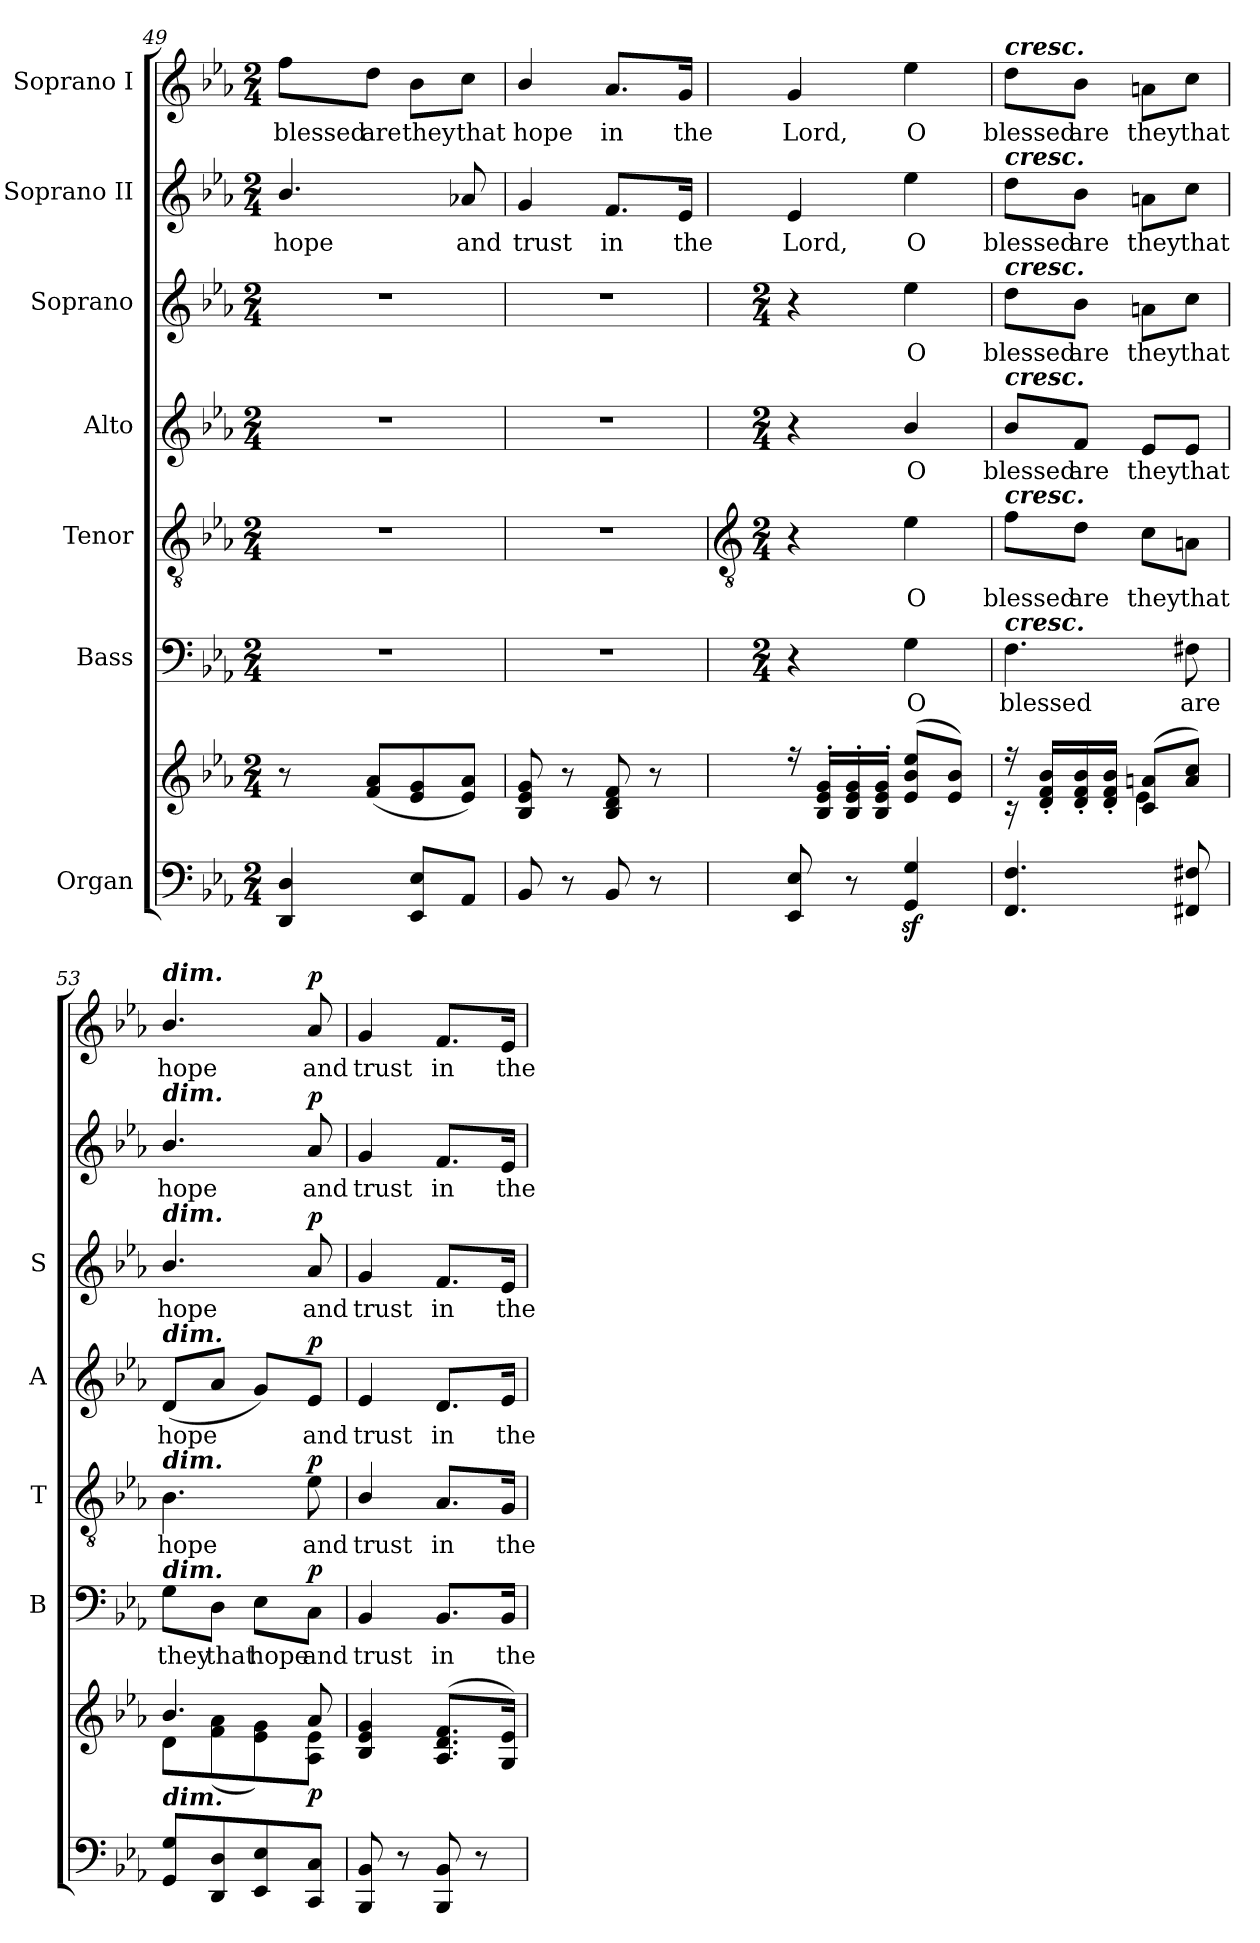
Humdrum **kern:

**kern	**kern	**dynam	**kern	**text	**dynam	**kern	**text	**dynam	**kern	**text	**dynam	**kern	**text	**dynam	**kern	**text	**dynam	**kern	**text	**dynam
*part7	*part7	*part7	*part6	*part6	*part6	*part5	*part5	*part5	*part4	*part4	*part4	*part3	*part3	*part3	*part2	*part2	*part2	*part1	*part1	*part1
*staff8	*staff7	*staff7/8	*staff6	*staff6	*staff6	*staff5	*staff5	*staff5	*staff4	*staff4	*staff4	*staff3	*staff3	*staff3	*staff2	*staff2	*staff2	*staff1	*staff1	*staff1
*I"Organ	*	*	*I"Bass	*	*	*I"Tenor	*	*	*I"Alto	*	*	*I"Soprano	*	*	*I"Soprano II	*	*	*I"Soprano I	*	*
*	*	*	*I'B	*	*	*I'T	*	*	*I'A	*	*	*I'S	*	*	*	*	*	*	*	*
*clefF4	*clefG2	*	*clefF4	*	*	*clefGv2	*	*	*clefG2	*	*	*clefG2	*	*	*clefG2	*	*	*clefG2	*	*
*k[b-e-a-]	*k[b-e-a-]	*	*k[b-e-a-]	*	*	*k[b-e-a-]	*	*	*k[b-e-a-]	*	*	*k[b-e-a-]	*	*	*k[b-e-a-]	*	*	*k[b-e-a-]	*	*
*E-:	*E-:	*	*E-:	*	*	*E-:	*	*	*E-:	*	*	*E-:	*	*	*E-:	*	*	*E-:	*	*
*M2/4	*M2/4	*	*M2/4	*	*	*M2/4	*	*	*M2/4	*	*	*M2/4	*	*	*M2/4	*	*	*M2/4	*	*
=49	=49	=49	=49	=49	=49	=49	=49	=49	=49	=49	=49	=49	=49	=49	=49	=49	=49	=49	=49	=49
!	!	!	!	!	!	!	!	!	!	!	!	!	!	!	!	!LO:LY:b	!	!	!LO:LY:b	!
4DD/ 4D/	8r	.	2r	.	.	2r	.	.	2r	.	.	2r	.	.	4.b-/	hope	.	8ff\L	blessed	.
!	!	!	!	!	!	!	!	!	!	!	!	!	!	!	!	!	!	!	!LO:LY:b	!
.	(<8f/ 8a-i/L	.	.	.	.	.	.	.	.	.	.	.	.	.	.	.	.	8dd\J	are	.
!	!	!	!	!	!	!	!	!	!	!	!	!	!	!	!	!	!	!	!LO:LY:b	!
8EE-/ 8E-/L	8e-/ 8g/	.	.	.	.	.	.	.	.	.	.	.	.	.	.	.	.	8b-\L	they	.
!	!	!	!	!	!	!	!	!	!	!	!	!	!	!	!	!LO:LY:b	!	!	!LO:LY:b	!
8AA-/J	8e-/ 8a-/J)	.	.	.	.	.	.	.	.	.	.	.	.	.	8a-X/	and	.	8cc\J	that	.
=50	=50	=50	=50	=50	=50	=50	=50	=50	=50	=50	=50	=50	=50	=50	=50	=50	=50	=50	=50	=50
!	!	!	!	!	!	!	!	!	!	!	!	!	!	!	!	!LO:LY:b	!	!	!LO:LY:b	!
8BB-/	8B-/ 8e-/ 8g/	.	2r	.	.	2r	.	.	2r	.	.	2r	.	.	4g/	trust	.	4b-/	hope	.
8r	8r	.	.	.	.	.	.	.	.	.	.	.	.	.	.	.	.	.	.	.
!	!	!	!	!	!	!	!	!	!	!	!	!	!	!	!	!LO:LY:b	!	!	!LO:LY:b	!
8BB-/	8B-/ 8d/ 8f/	.	.	.	.	.	.	.	.	.	.	.	.	.	8.f/L	in	.	8.a-/L	in	.
8r	8r	.	.	.	.	.	.	.	.	.	.	.	.	.	.	.	.	.	.	.
!	!	!	!	!	!	!	!	!	!	!	!	!	!	!	!	!LO:LY:b	!	!	!LO:LY:b	!
.	.	.	.	.	.	.	.	.	.	.	.	.	.	.	16e-/Jk	the	.	16g/Jk	the	.
!!LO:PB:g=z
=51	=51	=51	=51	=51	=51	=51	=51	=51	=51	=51	=51	=51	=51	=51	=51	=51	=51	=51	=51	=51
*	*	*	*	*	*	*clefGv2	*	*	*	*	*	*	*	*	*	*	*	*	*	*
*	*	*	*M2/4	*	*	*M2/4	*	*	*M2/4	*	*	*M2/4	*	*	*	*	*	*	*	*
*	*^	*	*	*	*	*	*	*	*	*	*	*	*	*	*	*	*	*	*	*
!	!	!	!	!	!	!	!	!	!	!	!	!	!	!	!	!	!LO:LY:b	!	!	!LO:LY:b	!
8EE-/ 8E-/	16r	2ryy	.	4r	.	.	4r	.	.	4r	.	.	4r	.	.	4e-/	Lord,	.	4g/	Lord,	.
.	16B-/' 16e-/' 16g/'LL	.	.	.	.	.	.	.	.	.	.	.	.	.	.	.	.	.	.	.	.
8r	16B-/' 16e-/' 16g/'	.	.	.	.	.	.	.	.	.	.	.	.	.	.	.	.	.	.	.	.
.	16B-/' 16e-/' 16g/'JJ	.	.	.	.	.	.	.	.	.	.	.	.	.	.	.	.	.	.	.	.
!	!	!	!	!	!LO:LY:b	!	!	!LO:LY:b	!	!	!LO:LY:b	!	!	!LO:LY:b	!	!	!LO:LY:b	!	!	!LO:LY:b	!
4GG/z< 4G/z<	(>8e-/ 8b-/ 8ee-/L	.	.	4G\	O	.	4e-\	O	.	4b-/	O	.	4ee-\	O	.	4ee-\	O	.	4ee-\	O	.
.	8e-/ 8b-/J)	.	.	.	.	.	.	.	.	.	.	.	.	.	.	.	.	.	.	.	.
=52	=52	=52	=52	=52	=52	=52	=52	=52	=52	=52	=52	=52	=52	=52	=52	=52	=52	=52	=52	=52	=52
!	!	!	!	!	!	!	!	!	!	!	!	!	!	!	!	!	!	!	!LO:TX:a:Bi:t=cresc.	!	!
!	!	!	!	!	!	!	!	!	!	!	!	!	!	!	!	!LO:TX:a:Bi:t=cresc.	!	!	!	!	!
!	!	!	!	!	!	!	!	!	!	!	!	!	!LO:TX:a:Bi:t=cresc.	!	!	!	!	!	!	!	!
!	!	!	!	!	!	!	!	!	!	!LO:TX:a:Bi:t=cresc.	!	!	!	!	!	!	!	!	!	!	!
!	!	!	!	!	!	!	!LO:TX:a:Bi:t=cresc.	!	!	!	!	!	!	!	!	!	!	!	!	!	!
!	!	!	!	!LO:TX:a:Bi:t=cresc.	!	!	!	!	!	!	!	!	!	!	!	!	!	!	!	!	!
!	!	!	!	!	!LO:LY:b	!	!	!LO:LY:b	!	!	!LO:LY:b	!	!	!LO:LY:b	!	!	!LO:LY:b	!	!	!LO:LY:b	!
4.FF/ 4.F/	16r	16r	.	4.F\	blessed	.	8f\L	blessed	.	8b-/L	blessed	.	8dd\L	blessed	.	8dd\L	blessed	.	8dd\L	blessed	.
.	16d/' 16f/' 16b-/'LL	8ryy	.	.	.	.	.	.	.	.	.	.	.	.	.	.	.	.	.	.	.
!	!	!	!	!	!	!	!	!LO:LY:b	!	!	!LO:LY:b	!	!	!LO:LY:b	!	!	!LO:LY:b	!	!	!LO:LY:b	!
.	16d/' 16f/' 16b-/'	.	.	.	.	.	8d\J	are	.	8f/J	are	.	8b-\J	are	.	8b-\J	are	.	8b-\J	are	.
.	16d/' 16f/' 16b-/'JJ	16ryy	.	.	.	.	.	.	.	.	.	.	.	.	.	.	.	.	.	.	.
!	!	!	!	!	!	!	!	!LO:LY:b	!	!	!LO:LY:b	!	!	!LO:LY:b	!	!	!LO:LY:b	!	!	!LO:LY:b	!
.	(>8c/ 8an/L	4e-\	.	.	.	.	8c\L	they	.	8e-/L	they	.	8an\L	they	.	8an\L	they	.	8an\L	they	.
!	!	!	!	!	!LO:LY:b	!	!	!LO:LY:b	!	!	!LO:LY:b	!	!	!LO:LY:b	!	!	!LO:LY:b	!	!	!LO:LY:b	!
8FF#X/ 8F#X/	8a/ 8cc/J)	.	.	8F#X\	are	.	8An\J	that	.	8e-/J	that	.	8cc\J	that	.	8cc\J	that	.	8cc\J	that	.
=53	=53	=53	=53	=53	=53	=53	=53	=53	=53	=53	=53	=53	=53	=53	=53	=53	=53	=53	=53	=53	=53
!	!	!	!	!	!	!	!	!	!	!	!	!	!	!	!	!	!	!	!LO:TX:a:Bi:t=dim.	!	!
!	!	!	!	!	!	!	!	!	!	!	!	!	!	!	!	!LO:TX:a:Bi:t=dim.	!	!	!	!	!
!	!	!	!	!	!	!	!	!	!	!	!	!	!LO:TX:a:Bi:t=dim.	!	!	!	!	!	!	!	!
!	!	!	!	!	!	!	!	!	!	!LO:TX:a:Bi:t=dim.	!	!	!	!	!	!	!	!	!	!	!
!	!	!	!	!	!	!	!LO:TX:a:Bi:t=dim.	!	!	!	!	!	!	!	!	!	!	!	!	!	!
!	!	!	!	!LO:TX:a:Bi:t=dim.	!	!	!	!	!	!	!	!	!	!	!	!	!	!	!	!	!
!LO:TX:a:Bi:t=dim.	!	!	!	!	!	!	!	!	!	!	!	!	!	!	!	!	!	!	!	!	!
!	!	!	!	!	!LO:LY:b	!	!	!LO:LY:b	!	!	!LO:LY:b	!	!	!LO:LY:b	!	!	!LO:LY:b	!	!	!LO:LY:b	!
8GG/ 8G/L	4.b-/	8d\L	.	8G\L	they	.	4.B-\	hope	.	(<8d/L	hope	.	4.b-/	hope	.	4.b-/	hope	.	4.b-/	hope	.
!	!	!	!	!	!LO:LY:b	!	!	!	!	!	!	!	!	!	!	!	!	!	!	!	!
8DD/ 8D/	.	(<8f\ 8a-i\	.	8D\J	that	.	.	.	.	8a-i/J	.	.	.	.	.	.	.	.	.	.	.
!	!	!	!	!	!LO:LY:b	!	!	!	!	!	!	!	!	!	!	!	!	!	!	!	!
8EE-/ 8E-/	.	8e-\ 8g\)	.	8E-\L	hope	.	.	.	.	8g/L)	.	.	.	.	.	.	.	.	.	.	.
!	!	!	!LO:DY:b	!	!LO:LY:b	!LO:DY:b	!	!LO:LY:b	!LO:DY:b	!	!LO:LY:b	!LO:DY:b	!	!LO:LY:b	!LO:DY:b	!	!LO:LY:b	!LO:DY:b	!	!LO:LY:b	!LO:DY:b
8CC/ 8C/J	8a-i/	8A-\ 8e-\J	p	8C\J	and	p	8e-\	and	p	8e-/J	and	p	8a-i/	and	p	8a-i/	and	p	8a-i/	and	p
=54	=54	=54	=54	=54	=54	=54	=54	=54	=54	=54	=54	=54	=54	=54	=54	=54	=54	=54	=54	=54	=54
!	!	!	!	!	!LO:LY:b	!	!	!LO:LY:b	!	!	!LO:LY:b	!	!	!LO:LY:b	!	!	!LO:LY:b	!	!	!LO:LY:b	!
8BBB-/ 8BB-/	4B-/ 4e-/ 4g/	2ryy	.	4BB-/	trust	.	4B-/	trust	.	4e-/	trust	.	4g/	trust	.	4g/	trust	.	4g/	trust	.
8r	.	.	.	.	.	.	.	.	.	.	.	.	.	.	.	.	.	.	.	.	.
!	!	!	!	!	!LO:LY:b	!	!	!LO:LY:b	!	!	!LO:LY:b	!	!	!LO:LY:b	!	!	!LO:LY:b	!	!	!LO:LY:b	!
8BBB-/ 8BB-/	(>8.A-/ 8.d/ 8.f/L	.	.	8.BB-/L	in	.	8.A-/L	in	.	8.d/L	in	.	8.f/L	in	.	8.f/L	in	.	8.f/L	in	.
8r	.	.	.	.	.	.	.	.	.	.	.	.	.	.	.	.	.	.	.	.	.
!	!	!	!	!	!LO:LY:b	!	!	!LO:LY:b	!	!	!LO:LY:b	!	!	!LO:LY:b	!	!	!LO:LY:b	!	!	!LO:LY:b	!
.	16G/ 16e-/Jk)	.	.	16BB-/Jk	the	.	16G/Jk	the	.	16e-/Jk	the	.	16e-/Jk	the	.	16e-/Jk	the	.	16e-/Jk	the	.
*	*v	*v	*	*	*	*	*	*	*	*	*	*	*	*	*	*	*	*	*	*	*
=	=	=	=	=	=	=	=	=	=	=	=	=	=	=	=	=	=	=	=	=
*-	*-	*-	*-	*-	*-	*-	*-	*-	*-	*-	*-	*-	*-	*-	*-	*-	*-	*-	*-	*-
